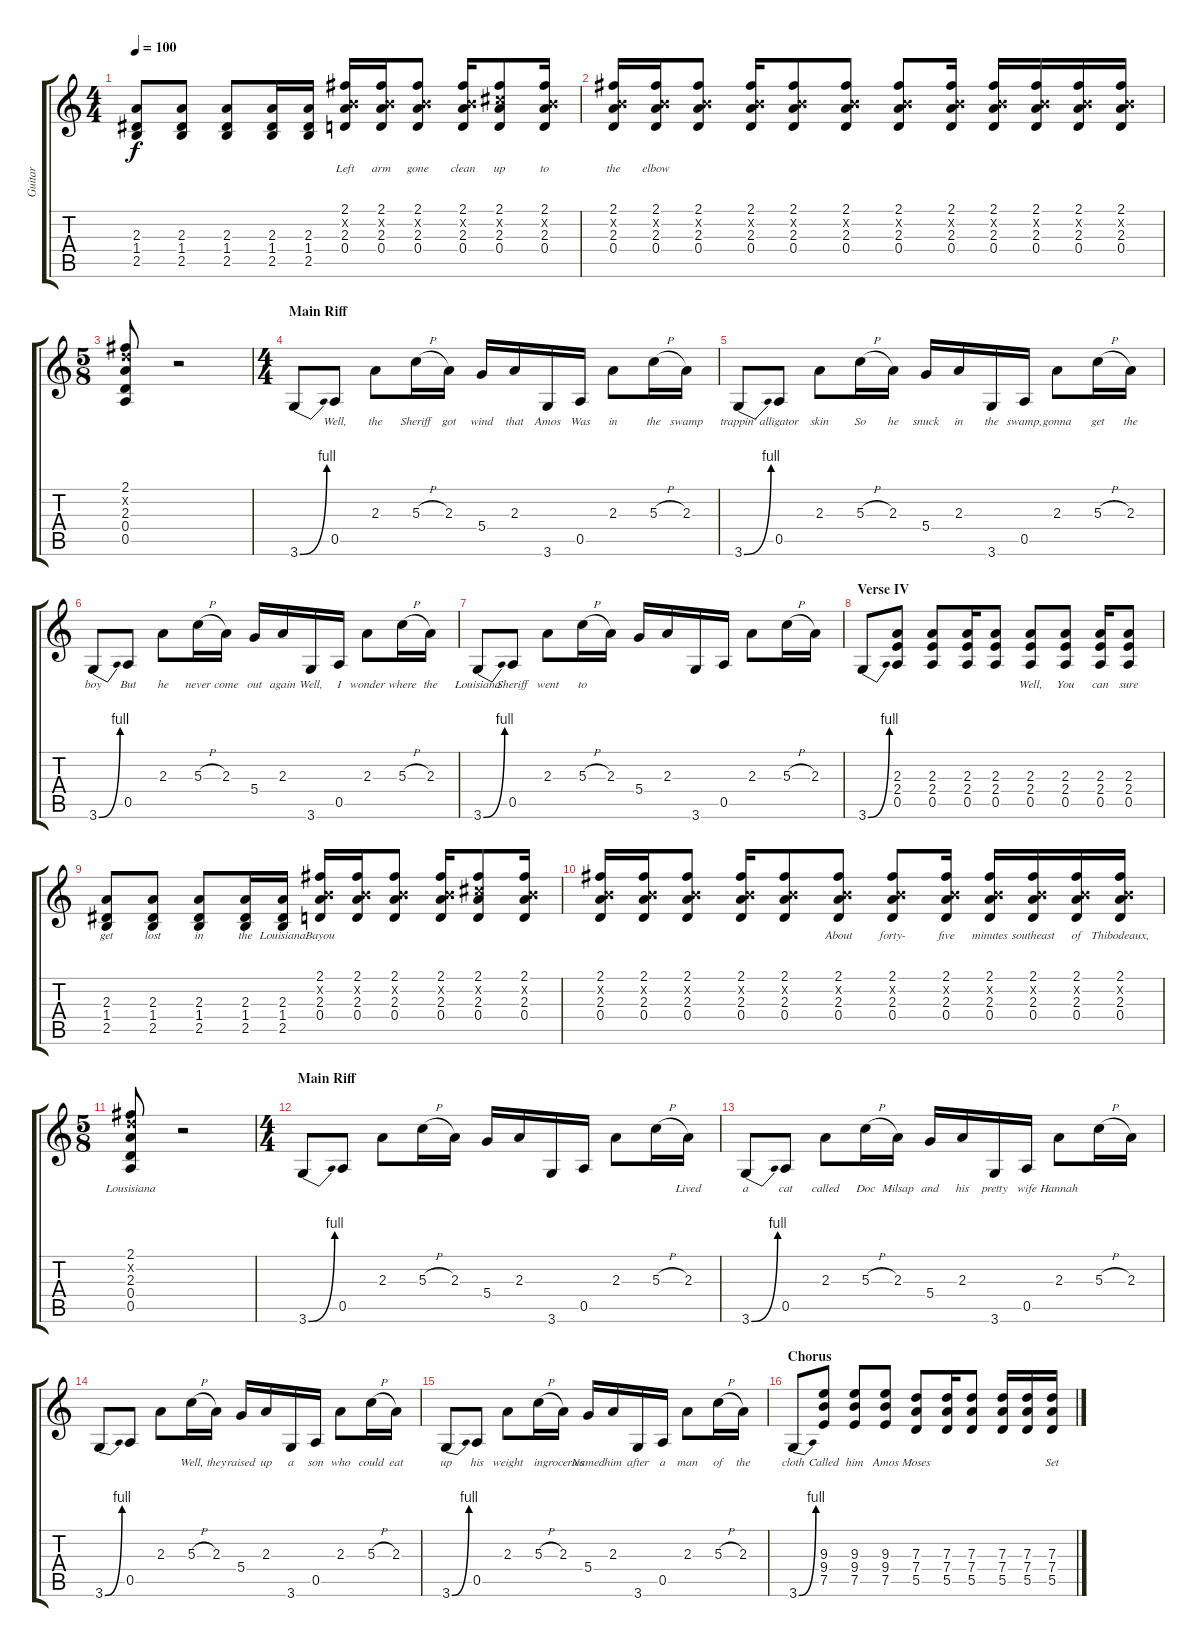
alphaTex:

\track ("Guitar" "Guitar") {instrument overdrivenguitar}
\staff {score tabs}
\tuning (E4 B3 G3 D3 A2 E2) {hide}
\ts (4 4)
\tempo 100
\clef g2
\ks c
(2.3 1.4 2.5).8{lyrics (0 "") lyrics (1 "") lyrics (2 "") lyrics (3 "") lyrics (4 "") dy f} (2.3 1.4 2.5).8{lyrics (0 "") lyrics (1 "") lyrics (2 "") lyrics (3 "") lyrics (4 "")} (2.3 1.4 2.5).8{lyrics (0 "") lyrics (1 "") lyrics (2 "") lyrics (3 "") lyrics (4 "")} (2.3 1.4 2.5).16{lyrics (0 "") lyrics (1 "") lyrics (2 "") lyrics (3 "") lyrics (4 "")} (2.3 1.4 2.5).16{lyrics (0 "") lyrics (1 "") lyrics (2 "") lyrics (3 "") lyrics (4 "")} (2.1 0.2{x} 2.3 0.4).16{lyrics (0 "Left") lyrics (1 "") lyrics (2 "") lyrics (3 "") lyrics (4 "")} (2.1 0.2{x} 2.3 0.4).16{lyrics (0 "arm") lyrics (1 "") lyrics (2 "") lyrics (3 "") lyrics (4 "")} (2.1 0.2{x} 2.3 0.4).8{lyrics (0 "gone") lyrics (1 "") lyrics (2 "") lyrics (3 "") lyrics (4 "")} (2.1 0.2{x} 2.3 0.4).16{lyrics (0 "clean") lyrics (1 "") lyrics (2 "") lyrics (3 "") lyrics (4 "")} (2.1 2.2{x} 2.3 0.4).8{lyrics (0 "up") lyrics (1 "") lyrics (2 "") lyrics (3 "") lyrics (4 "")} (2.1 0.2{x} 2.3 0.4).16{lyrics (0 "to") lyrics (1 "") lyrics (2 "") lyrics (3 "") lyrics (4 "")} |
(2.1 0.2{x} 2.3 0.4).16{lyrics (0 "the") lyrics (1 "") lyrics (2 "") lyrics (3 "") lyrics (4 "")} (2.1 0.2{x} 2.3 0.4).16{lyrics (0 "elbow") lyrics (1 "") lyrics (2 "") lyrics (3 "") lyrics (4 "")} (2.1 0.2{x} 2.3 0.4).8{lyrics (0 "") lyrics (1 "") lyrics (2 "") lyrics (3 "") lyrics (4 "")} (2.1 0.2{x} 2.3 0.4).16{lyrics (0 "") lyrics (1 "") lyrics (2 "") lyrics (3 "") lyrics (4 "")} (2.1 0.2{x} 2.3 0.4).8{lyrics (0 "") lyrics (1 "") lyrics (2 "") lyrics (3 "") lyrics (4 "")} (2.1 0.2{x} 2.3 0.4).8{lyrics (0 "") lyrics (1 "") lyrics (2 "") lyrics (3 "") lyrics (4 "")} (2.1 0.2{x} 2.3 0.4).8{lyrics (0 "") lyrics (1 "") lyrics (2 "") lyrics (3 "") lyrics (4 "")} (2.1 0.2{x} 2.3 0.4).16{lyrics (0 "") lyrics (1 "") lyrics (2 "") lyrics (3 "") lyrics (4 "")} (2.1 0.2{x} 2.3 0.4).16{lyrics (0 "") lyrics (1 "") lyrics (2 "") lyrics (3 "") lyrics (4 "")} (2.1 0.2{x} 2.3 0.4).16{lyrics (0 "") lyrics (1 "") lyrics (2 "") lyrics (3 "") lyrics (4 "")} (2.1 0.2{x} 2.3 0.4).16{lyrics (0 "") lyrics (1 "") lyrics (2 "") lyrics (3 "") lyrics (4 "")} (2.1 0.2{x} 2.3 0.4).16{lyrics (0 "") lyrics (1 "") lyrics (2 "") lyrics (3 "") lyrics (4 "")} |
\ts (5 8)
(2.1 3.2{x} 2.3 0.4 0.5).8{lyrics (0 "") lyrics (1 "") lyrics (2 "") lyrics (3 "") lyrics (4 "")} r.2 |
\ts (4 4)
\section ("" "Main Riff")
3.6{be (bend 0 0 60 4)}.8{lyrics (0 "") lyrics (1 "") lyrics (2 "") lyrics (3 "") lyrics (4 "")} 0.5.8{lyrics (0 "Well,") lyrics (1 "") lyrics (2 "") lyrics (3 "") lyrics (4 "")} 2.3.8{lyrics (0 "the") lyrics (1 "") lyrics (2 "") lyrics (3 "") lyrics (4 "")} 5.3{h}.16{lyrics (0 "Sheriff") lyrics (1 "") lyrics (2 "") lyrics (3 "") lyrics (4 "")} 2.3.16{lyrics (0 "got") lyrics (1 "") lyrics (2 "") lyrics (3 "") lyrics (4 "")} 5.4.16{lyrics (0 "wind") lyrics (1 "") lyrics (2 "") lyrics (3 "") lyrics (4 "")} 2.3.16{lyrics (0 "that") lyrics (1 "") lyrics (2 "") lyrics (3 "") lyrics (4 "")} 3.6.16{lyrics (0 "Amos") lyrics (1 "") lyrics (2 "") lyrics (3 "") lyrics (4 "")} 0.5.16{lyrics (0 "Was") lyrics (1 "") lyrics (2 "") lyrics (3 "") lyrics (4 "")} 2.3.8{lyrics (0 "in") lyrics (1 "") lyrics (2 "") lyrics (3 "") lyrics (4 "")} 5.3{h}.16{lyrics (0 "the") lyrics (1 "") lyrics (2 "") lyrics (3 "") lyrics (4 "")} 2.3.16{lyrics (0 "swamp") lyrics (1 "") lyrics (2 "") lyrics (3 "") lyrics (4 "")} |
3.6{be (bend 0 0 60 4)}.8{lyrics (0 "trappin'") lyrics (1 "") lyrics (2 "") lyrics (3 "") lyrics (4 "")} 0.5.8{lyrics (0 "alligator") lyrics (1 "") lyrics (2 "") lyrics (3 "") lyrics (4 "")} 2.3.8{lyrics (0 "skin") lyrics (1 "") lyrics (2 "") lyrics (3 "") lyrics (4 "")} 5.3{h}.16{lyrics (0 "So") lyrics (1 "") lyrics (2 "") lyrics (3 "") lyrics (4 "")} 2.3.16{lyrics (0 "he") lyrics (1 "") lyrics (2 "") lyrics (3 "") lyrics (4 "")} 5.4.16{lyrics (0 "snuck") lyrics (1 "") lyrics (2 "") lyrics (3 "") lyrics (4 "")} 2.3.16{lyrics (0 "in") lyrics (1 "") lyrics (2 "") lyrics (3 "") lyrics (4 "")} 3.6.16{lyrics (0 "the") lyrics (1 "") lyrics (2 "") lyrics (3 "") lyrics (4 "")} 0.5.16{lyrics (0 "swamp,") lyrics (1 "") lyrics (2 "") lyrics (3 "") lyrics (4 "")} 2.3.8{lyrics (0 "gonna") lyrics (1 "") lyrics (2 "") lyrics (3 "") lyrics (4 "")} 5.3{h}.16{lyrics (0 "get") lyrics (1 "") lyrics (2 "") lyrics (3 "") lyrics (4 "")} 2.3.16{lyrics (0 "the") lyrics (1 "") lyrics (2 "") lyrics (3 "") lyrics (4 "")} |
3.6{be (bend 0 0 60 4)}.8{lyrics (0 "boy") lyrics (1 "") lyrics (2 "") lyrics (3 "") lyrics (4 "")} 0.5.8{lyrics (0 "But") lyrics (1 "") lyrics (2 "") lyrics (3 "") lyrics (4 "")} 2.3.8{lyrics (0 "he") lyrics (1 "") lyrics (2 "") lyrics (3 "") lyrics (4 "")} 5.3{h}.16{lyrics (0 "never") lyrics (1 "") lyrics (2 "") lyrics (3 "") lyrics (4 "")} 2.3.16{lyrics (0 "come") lyrics (1 "") lyrics (2 "") lyrics (3 "") lyrics (4 "")} 5.4.16{lyrics (0 "out") lyrics (1 "") lyrics (2 "") lyrics (3 "") lyrics (4 "")} 2.3.16{lyrics (0 "again") lyrics (1 "") lyrics (2 "") lyrics (3 "") lyrics (4 "")} 3.6.16{lyrics (0 "Well,") lyrics (1 "") lyrics (2 "") lyrics (3 "") lyrics (4 "")} 0.5.16{lyrics (0 "I") lyrics (1 "") lyrics (2 "") lyrics (3 "") lyrics (4 "")} 2.3.8{lyrics (0 "wonder") lyrics (1 "") lyrics (2 "") lyrics (3 "") lyrics (4 "")} 5.3{h}.16{lyrics (0 "where") lyrics (1 "") lyrics (2 "") lyrics (3 "") lyrics (4 "")} 2.3.16{lyrics (0 "the") lyrics (1 "") lyrics (2 "") lyrics (3 "") lyrics (4 "")} |
3.6{be (bend 0 0 60 4)}.8{lyrics (0 "Louisiana") lyrics (1 "") lyrics (2 "") lyrics (3 "") lyrics (4 "")} 0.5.8{lyrics (0 "Sheriff") lyrics (1 "") lyrics (2 "") lyrics (3 "") lyrics (4 "")} 2.3.8{lyrics (0 "went") lyrics (1 "") lyrics (2 "") lyrics (3 "") lyrics (4 "")} 5.3{h}.16{lyrics (0 "to") lyrics (1 "") lyrics (2 "") lyrics (3 "") lyrics (4 "")} 2.3.16{lyrics (0 "") lyrics (1 "") lyrics (2 "") lyrics (3 "") lyrics (4 "")} 5.4.16{lyrics (0 "") lyrics (1 "") lyrics (2 "") lyrics (3 "") lyrics (4 "")} 2.3.16{lyrics (0 "") lyrics (1 "") lyrics (2 "") lyrics (3 "") lyrics (4 "")} 3.6.16{lyrics (0 "") lyrics (1 "") lyrics (2 "") lyrics (3 "") lyrics (4 "")} 0.5.16{lyrics (0 "") lyrics (1 "") lyrics (2 "") lyrics (3 "") lyrics (4 "")} 2.3.8{lyrics (0 "") lyrics (1 "") lyrics (2 "") lyrics (3 "") lyrics (4 "")} 5.3{h}.16{lyrics (0 "") lyrics (1 "") lyrics (2 "") lyrics (3 "") lyrics (4 "")} 2.3.16{lyrics (0 "") lyrics (1 "") lyrics (2 "") lyrics (3 "") lyrics (4 "")} |
\section ("" "Verse IV")
3.6{be (bend 0 0 60 4)}.8{lyrics (0 "") lyrics (1 "") lyrics (2 "") lyrics (3 "") lyrics (4 "")} (2.3 2.4 0.5).8{lyrics (0 "") lyrics (1 "") lyrics (2 "") lyrics (3 "") lyrics (4 "")} (2.3 2.4 0.5).8{lyrics (0 "") lyrics (1 "") lyrics (2 "") lyrics (3 "") lyrics (4 "")} (2.3 2.4 0.5).16{lyrics (0 "") lyrics (1 "") lyrics (2 "") lyrics (3 "") lyrics (4 "")} (2.3 2.4 0.5).8{lyrics (0 "") lyrics (1 "") lyrics (2 "") lyrics (3 "") lyrics (4 "")} (2.3 2.4 0.5).8{lyrics (0 "Well,") lyrics (1 "") lyrics (2 "") lyrics (3 "") lyrics (4 "")} (2.3 2.4 0.5).8{lyrics (0 "You") lyrics (1 "") lyrics (2 "") lyrics (3 "") lyrics (4 "")} (2.3 2.4 0.5).16{lyrics (0 "can") lyrics (1 "") lyrics (2 "") lyrics (3 "") lyrics (4 "")} (2.3 2.4 0.5).8{lyrics (0 "sure") lyrics (1 "") lyrics (2 "") lyrics (3 "") lyrics (4 "")} |
(2.3 1.4 2.5).8{lyrics (0 "get") lyrics (1 "") lyrics (2 "") lyrics (3 "") lyrics (4 "")} (2.3 1.4 2.5).8{lyrics (0 "lost") lyrics (1 "") lyrics (2 "") lyrics (3 "") lyrics (4 "")} (2.3 1.4 2.5).8{lyrics (0 "in") lyrics (1 "") lyrics (2 "") lyrics (3 "") lyrics (4 "")} (2.3 1.4 2.5).16{lyrics (0 "the") lyrics (1 "") lyrics (2 "") lyrics (3 "") lyrics (4 "")} (2.3 1.4 2.5).16{lyrics (0 "Louisiana") lyrics (1 "") lyrics (2 "") lyrics (3 "") lyrics (4 "")} (2.1 0.2{x} 2.3 0.4).16{lyrics (0 "Bayou") lyrics (1 "") lyrics (2 "") lyrics (3 "") lyrics (4 "")} (2.1 0.2{x} 2.3 0.4).16{lyrics (0 "") lyrics (1 "") lyrics (2 "") lyrics (3 "") lyrics (4 "")} (2.1 0.2{x} 2.3 0.4).8{lyrics (0 "") lyrics (1 "") lyrics (2 "") lyrics (3 "") lyrics (4 "")} (2.1 0.2{x} 2.3 0.4).16{lyrics (0 "") lyrics (1 "") lyrics (2 "") lyrics (3 "") lyrics (4 "")} (2.1 2.2{x} 2.3 0.4).8{lyrics (0 "") lyrics (1 "") lyrics (2 "") lyrics (3 "") lyrics (4 "")} (2.1 0.2{x} 2.3 0.4).16{lyrics (0 "") lyrics (1 "") lyrics (2 "") lyrics (3 "") lyrics (4 "")} |
(2.1 0.2{x} 2.3 0.4).16{lyrics (0 "") lyrics (1 "") lyrics (2 "") lyrics (3 "") lyrics (4 "")} (2.1 0.2{x} 2.3 0.4).16{lyrics (0 "") lyrics (1 "") lyrics (2 "") lyrics (3 "") lyrics (4 "")} (2.1 0.2{x} 2.3 0.4).8{lyrics (0 "") lyrics (1 "") lyrics (2 "") lyrics (3 "") lyrics (4 "")} (2.1 0.2{x} 2.3 0.4).16{lyrics (0 "") lyrics (1 "") lyrics (2 "") lyrics (3 "") lyrics (4 "")} (2.1 0.2{x} 2.3 0.4).8{lyrics (0 "") lyrics (1 "") lyrics (2 "") lyrics (3 "") lyrics (4 "")} (2.1 0.2{x} 2.3 0.4).8{lyrics (0 "About") lyrics (1 "") lyrics (2 "") lyrics (3 "") lyrics (4 "")} (2.1 0.2{x} 2.3 0.4).8{lyrics (0 "forty-") lyrics (1 "") lyrics (2 "") lyrics (3 "") lyrics (4 "")} (2.1 0.2{x} 2.3 0.4).16{lyrics (0 "five") lyrics (1 "") lyrics (2 "") lyrics (3 "") lyrics (4 "")} (2.1 0.2{x} 2.3 0.4).16{lyrics (0 "minutes") lyrics (1 "") lyrics (2 "") lyrics (3 "") lyrics (4 "")} (2.1 0.2{x} 2.3 0.4).16{lyrics (0 "southeast") lyrics (1 "") lyrics (2 "") lyrics (3 "") lyrics (4 "")} (2.1 0.2{x} 2.3 0.4).16{lyrics (0 "of") lyrics (1 "") lyrics (2 "") lyrics (3 "") lyrics (4 "")} (2.1 0.2{x} 2.3 0.4).16{lyrics (0 "Thibodeaux,") lyrics (1 "") lyrics (2 "") lyrics (3 "") lyrics (4 "")} |
\ts (5 8)
(2.1 3.2{x} 2.3 0.4 0.5).8{lyrics (0 "Lousisiana") lyrics (1 "") lyrics (2 "") lyrics (3 "") lyrics (4 "")} r.2 |
\ts (4 4)
\section ("" "Main Riff")
3.6{be (bend 0 0 60 4)}.8{lyrics (0 "") lyrics (1 "") lyrics (2 "") lyrics (3 "") lyrics (4 "")} 0.5.8{lyrics (0 "") lyrics (1 "") lyrics (2 "") lyrics (3 "") lyrics (4 "")} 2.3.8{lyrics (0 "") lyrics (1 "") lyrics (2 "") lyrics (3 "") lyrics (4 "")} 5.3{h}.16{lyrics (0 "") lyrics (1 "") lyrics (2 "") lyrics (3 "") lyrics (4 "")} 2.3.16{lyrics (0 "") lyrics (1 "") lyrics (2 "") lyrics (3 "") lyrics (4 "")} 5.4.16{lyrics (0 "") lyrics (1 "") lyrics (2 "") lyrics (3 "") lyrics (4 "")} 2.3.16{lyrics (0 "") lyrics (1 "") lyrics (2 "") lyrics (3 "") lyrics (4 "")} 3.6.16{lyrics (0 "") lyrics (1 "") lyrics (2 "") lyrics (3 "") lyrics (4 "")} 0.5.16{lyrics (0 "") lyrics (1 "") lyrics (2 "") lyrics (3 "") lyrics (4 "")} 2.3.8{lyrics (0 "") lyrics (1 "") lyrics (2 "") lyrics (3 "") lyrics (4 "")} 5.3{h}.16{lyrics (0 "") lyrics (1 "") lyrics (2 "") lyrics (3 "") lyrics (4 "")} 2.3.16{lyrics (0 "Lived") lyrics (1 "") lyrics (2 "") lyrics (3 "") lyrics (4 "")} |
3.6{be (bend 0 0 60 4)}.8{lyrics (0 "a") lyrics (1 "") lyrics (2 "") lyrics (3 "") lyrics (4 "")} 0.5.8{lyrics (0 "cat") lyrics (1 "") lyrics (2 "") lyrics (3 "") lyrics (4 "")} 2.3.8{lyrics (0 "called") lyrics (1 "") lyrics (2 "") lyrics (3 "") lyrics (4 "")} 5.3{h}.16{lyrics (0 "Doc") lyrics (1 "") lyrics (2 "") lyrics (3 "") lyrics (4 "")} 2.3.16{lyrics (0 "Milsap") lyrics (1 "") lyrics (2 "") lyrics (3 "") lyrics (4 "")} 5.4.16{lyrics (0 "and") lyrics (1 "") lyrics (2 "") lyrics (3 "") lyrics (4 "")} 2.3.16{lyrics (0 "his") lyrics (1 "") lyrics (2 "") lyrics (3 "") lyrics (4 "")} 3.6.16{lyrics (0 "pretty") lyrics (1 "") lyrics (2 "") lyrics (3 "") lyrics (4 "")} 0.5.16{lyrics (0 "wife") lyrics (1 "") lyrics (2 "") lyrics (3 "") lyrics (4 "")} 2.3.8{lyrics (0 "Hannah") lyrics (1 "") lyrics (2 "") lyrics (3 "") lyrics (4 "")} 5.3{h}.16{lyrics (0 "") lyrics (1 "") lyrics (2 "") lyrics (3 "") lyrics (4 "")} 2.3.16{lyrics (0 "") lyrics (1 "") lyrics (2 "") lyrics (3 "") lyrics (4 "")} |
3.6{be (bend 0 0 60 4)}.8{lyrics (0 "") lyrics (1 "") lyrics (2 "") lyrics (3 "") lyrics (4 "")} 0.5.8{lyrics (0 "") lyrics (1 "") lyrics (2 "") lyrics (3 "") lyrics (4 "")} 2.3.8{lyrics (0 "") lyrics (1 "") lyrics (2 "") lyrics (3 "") lyrics (4 "")} 5.3{h}.16{lyrics (0 "Well,") lyrics (1 "") lyrics (2 "") lyrics (3 "") lyrics (4 "")} 2.3.16{lyrics (0 "they") lyrics (1 "") lyrics (2 "") lyrics (3 "") lyrics (4 "")} 5.4.16{lyrics (0 "raised") lyrics (1 "") lyrics (2 "") lyrics (3 "") lyrics (4 "")} 2.3.16{lyrics (0 "up") lyrics (1 "") lyrics (2 "") lyrics (3 "") lyrics (4 "")} 3.6.16{lyrics (0 "a") lyrics (1 "") lyrics (2 "") lyrics (3 "") lyrics (4 "")} 0.5.16{lyrics (0 "son") lyrics (1 "") lyrics (2 "") lyrics (3 "") lyrics (4 "")} 2.3.8{lyrics (0 "who") lyrics (1 "") lyrics (2 "") lyrics (3 "") lyrics (4 "")} 5.3{h}.16{lyrics (0 "could") lyrics (1 "") lyrics (2 "") lyrics (3 "") lyrics (4 "")} 2.3.16{lyrics (0 "eat") lyrics (1 "") lyrics (2 "") lyrics (3 "") lyrics (4 "")} |
3.6{be (bend 0 0 60 4)}.8{lyrics (0 "up") lyrics (1 "") lyrics (2 "") lyrics (3 "") lyrics (4 "")} 0.5.8{lyrics (0 "his") lyrics (1 "") lyrics (2 "") lyrics (3 "") lyrics (4 "")} 2.3.8{lyrics (0 "weight") lyrics (1 "") lyrics (2 "") lyrics (3 "") lyrics (4 "")} 5.3{h}.16{lyrics (0 "in") lyrics (1 "") lyrics (2 "") lyrics (3 "") lyrics (4 "")} 2.3.16{lyrics (0 "groceries") lyrics (1 "") lyrics (2 "") lyrics (3 "") lyrics (4 "")} 5.4.16{lyrics (0 "Named") lyrics (1 "") lyrics (2 "") lyrics (3 "") lyrics (4 "")} 2.3.16{lyrics (0 "him") lyrics (1 "") lyrics (2 "") lyrics (3 "") lyrics (4 "")} 3.6.16{lyrics (0 "after") lyrics (1 "") lyrics (2 "") lyrics (3 "") lyrics (4 "")} 0.5.16{lyrics (0 "a") lyrics (1 "") lyrics (2 "") lyrics (3 "") lyrics (4 "")} 2.3.8{lyrics (0 "man") lyrics (1 "") lyrics (2 "") lyrics (3 "") lyrics (4 "")} 5.3{h}.16{lyrics (0 "of") lyrics (1 "") lyrics (2 "") lyrics (3 "") lyrics (4 "")} 2.3.16{lyrics (0 "the") lyrics (1 "") lyrics (2 "") lyrics (3 "") lyrics (4 "")} |
\section ("" "Chorus")
3.6{be (bend 0 0 60 4)}.8{lyrics (0 "cloth") lyrics (1 "") lyrics (2 "") lyrics (3 "") lyrics (4 "")} (9.3 9.4 7.5).8{lyrics (0 "Called") lyrics (1 "") lyrics (2 "") lyrics (3 "") lyrics (4 "")} (9.3 9.4 7.5).8{lyrics (0 "him") lyrics (1 "") lyrics (2 "") lyrics (3 "") lyrics (4 "")} (9.3 9.4 7.5).8{lyrics (0 "Amos") lyrics (1 "") lyrics (2 "") lyrics (3 "") lyrics (4 "")} (7.3 7.4 5.5).8{lyrics (0 "Moses") lyrics (1 "") lyrics (2 "") lyrics (3 "") lyrics (4 "")} (7.3 7.4 5.5).16{lyrics (0 "") lyrics (1 "") lyrics (2 "") lyrics (3 "") lyrics (4 "")} (7.3 7.4 5.5).8{lyrics (0 "") lyrics (1 "") lyrics (2 "") lyrics (3 "") lyrics (4 "")} (7.3 7.4 5.5).16{lyrics (0 "") lyrics (1 "") lyrics (2 "") lyrics (3 "") lyrics (4 "")} (7.3 7.4 5.5).16{lyrics (0 "") lyrics (1 "") lyrics (2 "") lyrics (3 "") lyrics (4 "")} (7.3 7.4 5.5).16{lyrics (0 "Set") lyrics (1 "") lyrics (2 "") lyrics (3 "") lyrics (4 "")}
